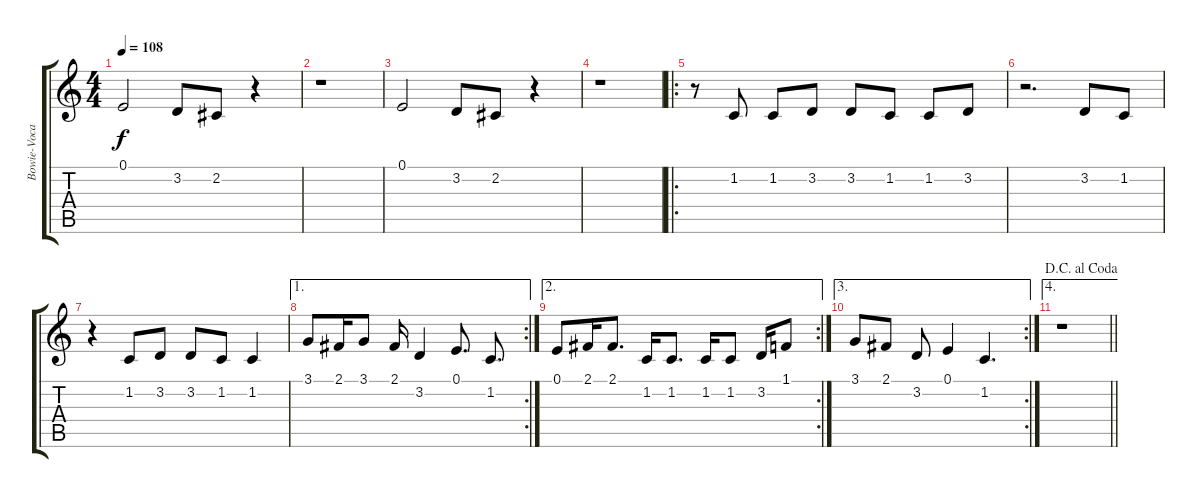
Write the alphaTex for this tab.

\track ("Bowie-Vocals" "Bowie-Voca") {instrument altosax}
\staff {score tabs}
\tuning (E4 B3 G3 D3 A2 E2) {hide}
\ts (4 4)
\tempo 108
\clef g2
\ks c
0.1.2{dy f} 3.2.8 2.2.8 r.4 |
r.1 |
0.1.2 3.2.8 2.2.8 r.4 |
r.1 |
\ro
r.8 1.2.8 1.2.8 3.2.8 3.2.8 1.2.8 1.2.8 3.2.8 |
r.2{d} 3.2.8 1.2.8 |
r.4 1.2.8 3.2.8 3.2.8 1.2.8 1.2.4 |
\ae 1
\rc 2
3.1.8 2.1.16 3.1.8 2.1.16 3.2.4 0.1.8{d} 1.2.8{d} |
\ae 2
\rc 2
0.1.8 2.1.16 2.1.8{d} 1.2.16 1.2.8{d} 1.2.16 1.2.8 3.2.16 1.1.8 |
\ae 3
\rc 2
3.1.8 2.1.8 3.2.8 0.1.4 1.2.4{d} |
\ae 4
\jump dacapoalcoda
\barLineRight lightlight
r.1
